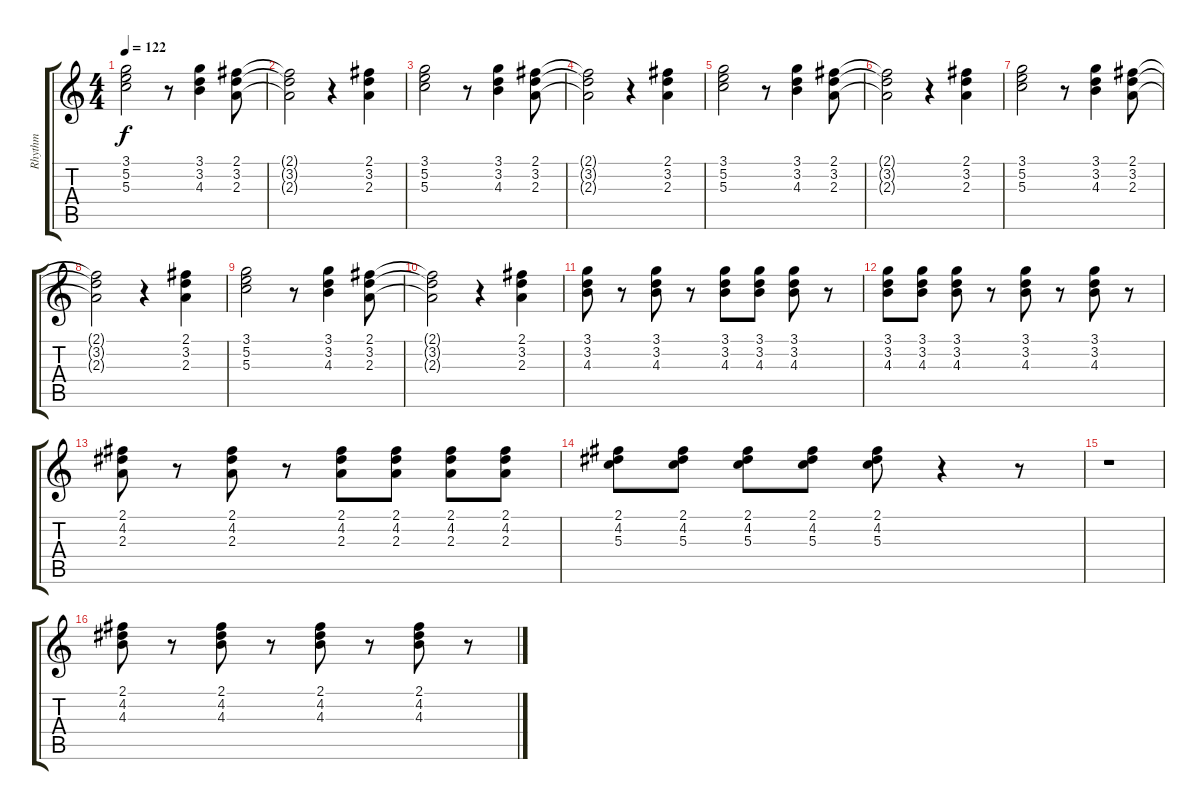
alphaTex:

\track ("Rhythm" "Rhythm") {instrument overdrivenguitar}
\staff {score tabs}
\tuning (E4 B3 G3 D3 A2 E2) {hide}
\ts (4 4)
\tempo 122
\clef g2
\ks c
(3.1 5.2 5.3).2{dy f} r.8 (3.1 3.2 4.3).4 (2.1 3.2 2.3).8 |
(2.1{t} 3.2{t} 2.3{t}).2 r.4 (2.1 3.2 2.3).4 |
(3.1 5.2 5.3).2 r.8 (3.1 3.2 4.3).4 (2.1 3.2 2.3).8 |
(2.1{t} 3.2{t} 2.3{t}).2 r.4 (2.1 3.2 2.3).4 |
(3.1 5.2 5.3).2 r.8 (3.1 3.2 4.3).4 (2.1 3.2 2.3).8 |
(2.1{t} 3.2{t} 2.3{t}).2 r.4 (2.1 3.2 2.3).4 |
(3.1 5.2 5.3).2 r.8 (3.1 3.2 4.3).4 (2.1 3.2 2.3).8 |
(2.1{t} 3.2{t} 2.3{t}).2 r.4 (2.1 3.2 2.3).4 |
(3.1 5.2 5.3).2 r.8 (3.1 3.2 4.3).4 (2.1 3.2 2.3).8 |
(2.1{t} 3.2{t} 2.3{t}).2 r.4 (2.1 3.2 2.3).4 |
(3.1 3.2 4.3).8 r.8 (3.1 3.2 4.3).8 r.8 (3.1 3.2 4.3).8 (3.1 3.2 4.3).8 (3.1 3.2 4.3).8 r.8 |
(3.1 3.2 4.3).8 (3.1 3.2 4.3).8 (3.1 3.2 4.3).8 r.8 (3.1 3.2 4.3).8 r.8 (3.1 3.2 4.3).8 r.8 |
(2.1 4.2 2.3).8 r.8 (2.1 4.2 2.3).8 r.8 (2.1 4.2 2.3).8 (2.1 4.2 2.3).8 (2.1 4.2 2.3).8 (2.1 4.2 2.3).8 |
(2.1 4.2 5.3).8 (2.1 4.2 5.3).8 (2.1 4.2 5.3).8 (2.1 4.2 5.3).8 (2.1 4.2 5.3).8 r.4 r.8 |
r.1 |
(2.1 4.2 4.3).8 r.8 (2.1 4.2 4.3).8 r.8 (2.1 4.2 4.3).8 r.8 (2.1 4.2 4.3).8 r.8
